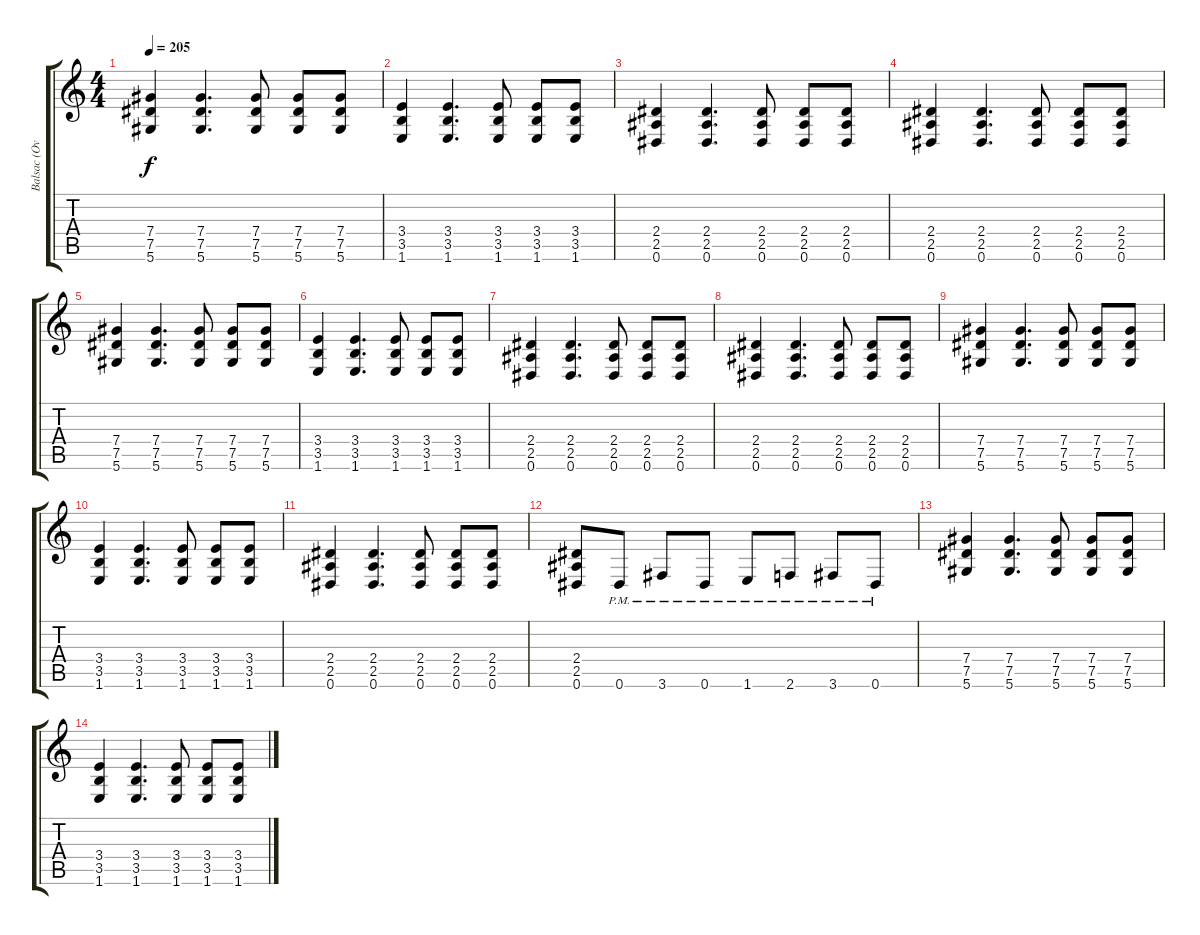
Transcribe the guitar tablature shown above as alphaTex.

\track ("Balsac (Overlayed)" "Balsac (Ov") {instrument overdrivenguitar}
\staff {score tabs}
\tuning (Eb4 Bb3 Gb3 Db3 Ab2 Eb2) {hide}
\ts (4 4)
\tempo 205
\clef g2
\ks c
(7.4 7.5 5.6).4{dy f} (7.4 7.5 5.6).4{d} (7.4 7.5 5.6).8 (7.4 7.5 5.6).8 (7.4 7.5 5.6).8 |
(3.4 3.5 1.6).4 (3.4 3.5 1.6).4{d} (3.4 3.5 1.6).8 (3.4 3.5 1.6).8 (3.4 3.5 1.6).8 |
(2.4 2.5 0.6).4 (2.4 2.5 0.6).4{d} (2.4 2.5 0.6).8 (2.4 2.5 0.6).8 (2.4 2.5 0.6).8 |
(2.4 2.5 0.6).4 (2.4 2.5 0.6).4{d} (2.4 2.5 0.6).8 (2.4 2.5 0.6).8 (2.4 2.5 0.6).8 |
(7.4 7.5 5.6).4 (7.4 7.5 5.6).4{d} (7.4 7.5 5.6).8 (7.4 7.5 5.6).8 (7.4 7.5 5.6).8 |
(3.4 3.5 1.6).4 (3.4 3.5 1.6).4{d} (3.4 3.5 1.6).8 (3.4 3.5 1.6).8 (3.4 3.5 1.6).8 |
(2.4 2.5 0.6).4 (2.4 2.5 0.6).4{d} (2.4 2.5 0.6).8 (2.4 2.5 0.6).8 (2.4 2.5 0.6).8 |
(2.4 2.5 0.6).4 (2.4 2.5 0.6).4{d} (2.4 2.5 0.6).8 (2.4 2.5 0.6).8 (2.4 2.5 0.6).8 |
(7.4 7.5 5.6).4 (7.4 7.5 5.6).4{d} (7.4 7.5 5.6).8 (7.4 7.5 5.6).8 (7.4 7.5 5.6).8 |
(3.4 3.5 1.6).4 (3.4 3.5 1.6).4{d} (3.4 3.5 1.6).8 (3.4 3.5 1.6).8 (3.4 3.5 1.6).8 |
(2.4 2.5 0.6).4 (2.4 2.5 0.6).4{d} (2.4 2.5 0.6).8 (2.4 2.5 0.6).8 (2.4 2.5 0.6).8 |
(2.4 2.5 0.6).8 0.6{pm}.8 3.6{pm}.8 0.6{pm}.8 1.6{pm}.8 2.6{pm}.8 3.6{pm}.8 0.6{pm}.8 |
(7.4 7.5 5.6).4 (7.4 7.5 5.6).4{d} (7.4 7.5 5.6).8 (7.4 7.5 5.6).8 (7.4 7.5 5.6).8 |
(3.4 3.5 1.6).4 (3.4 3.5 1.6).4{d} (3.4 3.5 1.6).8 (3.4 3.5 1.6).8 (3.4 3.5 1.6).8
